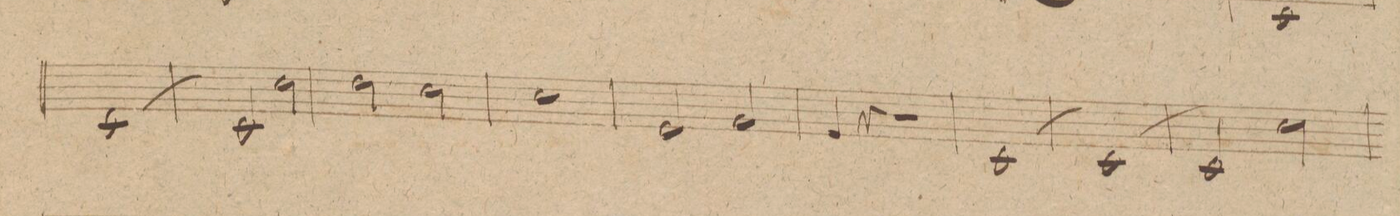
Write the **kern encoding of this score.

**kern	**dynam
*I"Trompetto. 2do in A.	*
*clefG2	*
*k[f#c#g#]	*
*met(c)	*
*M4/4	*
[>1A	.
=22	=22
2A/]	.
2a\	.
=23	=23
2b\	.
2a\	.
=24	=24
1a	.
=25	=25
2c#/	.
2e/	.
=26	=26
4c#/	.
4r	.
2r	.
=27	=27
[>1A	.
=28	=28
1A_>	.
=29	=29
2A/]	.
2a\	.
=30	=30
*-	*-
